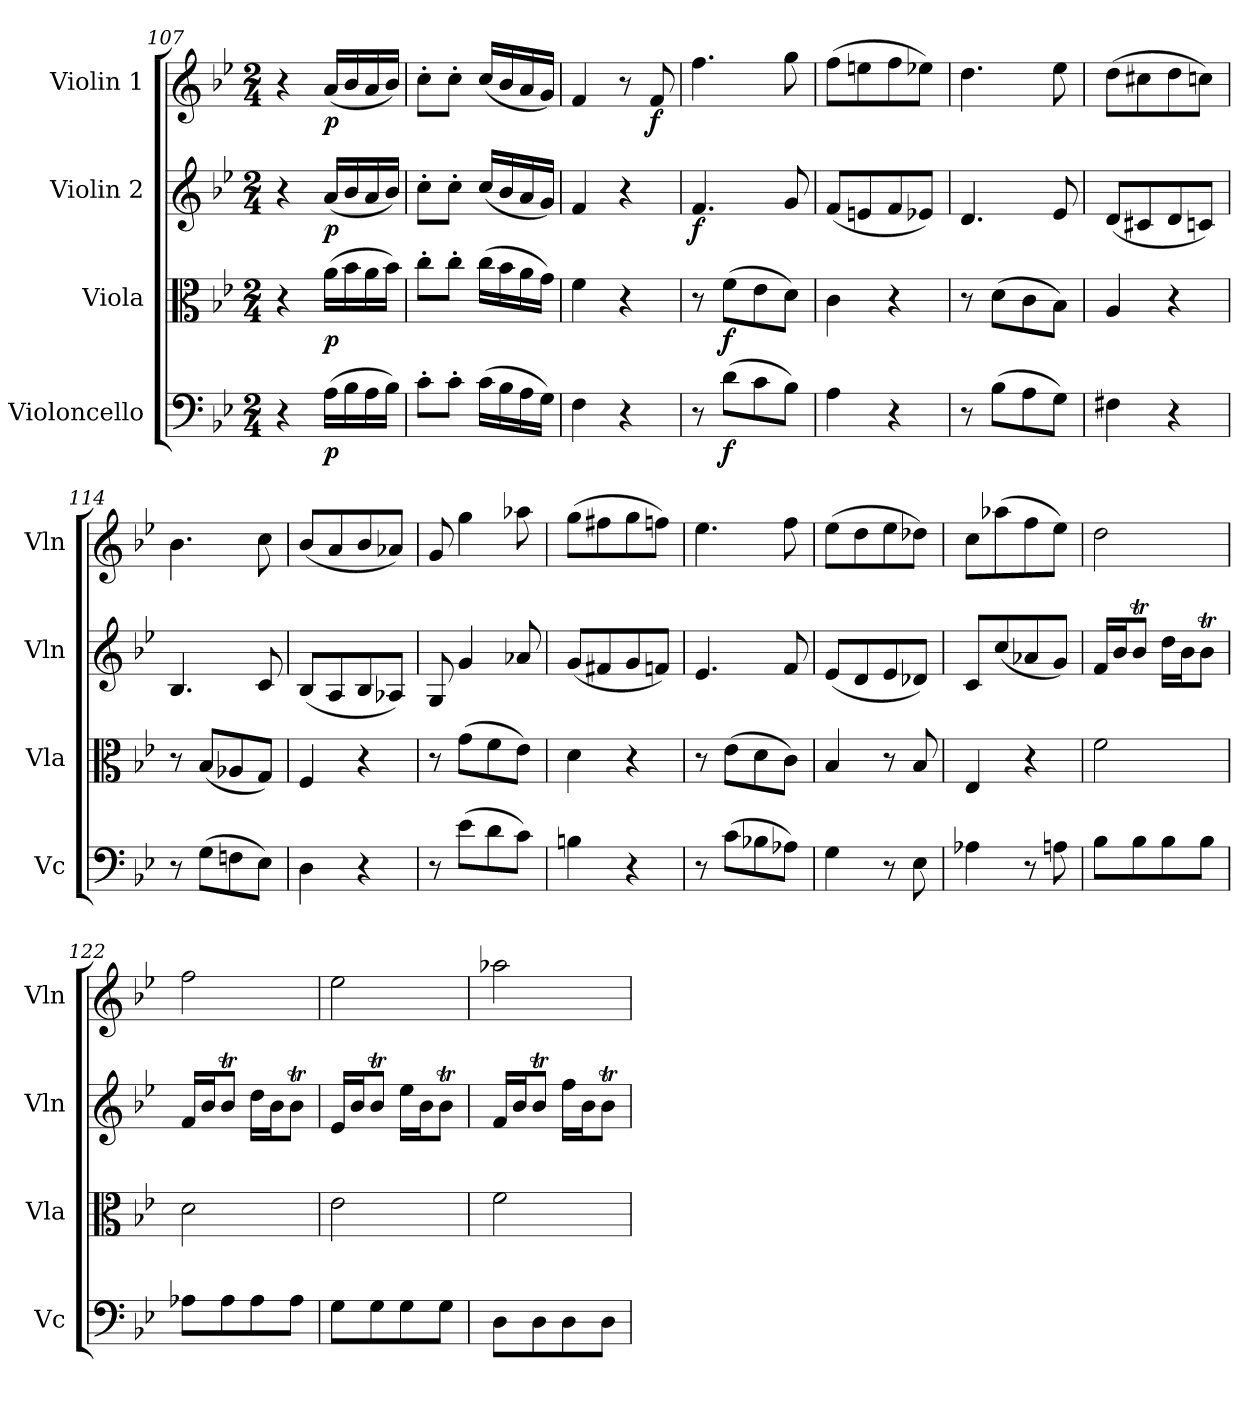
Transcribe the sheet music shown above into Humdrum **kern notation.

**kern	**dynam	**kern	**dynam	**kern	**dynam	**kern	**dynam
*part4	*part4	*part3	*part3	*part2	*part2	*part1	*part1
*staff4	*staff4	*staff3	*staff3	*staff2	*staff2	*staff1	*staff1
*I"Violoncello	*	*I"Viola	*	*I"Violin 2	*	*I"Violin 1	*
*I'Vc	*	*I'Vla	*	*I'Vln	*	*I'Vln	*
!!LO:LB:g=z
*clefF4	*	*clefC3	*	*clefG2	*	*clefG2	*
*k[b-e-]	*	*k[b-e-]	*	*k[b-e-]	*	*k[b-e-]	*
*M2/4	*	*M2/4	*	*M2/4	*	*M2/4	*
=107	=107	=107	=107	=107	=107	=107	=107
4r	.	4r	.	4r	.	4r	.
!	!LO:DY:b	!	!LO:DY:b	!	!LO:DY:b	!	!LO:DY:b
(16A\LL	p	(16a\LL	p	(16a/LL	p	(16a/LL	p
16B-\	.	16b-\	.	16b-/	.	16b-/	.
16A\	.	16a\	.	16a/	.	16a/	.
16B-\JJ)	.	16b-\JJ)	.	16b-/JJ)	.	16b-/JJ)	.
=108	=108	=108	=108	=108	=108	=108	=108
8c'\L	.	8cc'\L	.	8cc'\L	.	8cc'\L	.
8c'\J	.	8cc'\J	.	8cc'\J	.	8cc'\J	.
(16c\LL	.	(16cc\LL	.	(16cc/LL	.	(16cc/LL	.
16B-\	.	16b-\	.	16b-/	.	16b-/	.
16A\	.	16a\	.	16a/	.	16a/	.
16G\JJ)	.	16g\JJ)	.	16g/JJ)	.	16g/JJ)	.
=109	=109	=109	=109	=109	=109	=109	=109
4F\	.	4f\	.	4f/	.	4f/	.
4r	.	4r	.	4r	.	8r	.
!	!	!	!	!	!	!	!LO:DY:b
.	.	.	.	.	.	8f/	f
=110	=110	=110	=110	=110	=110	=110	=110
!	!	!	!	!	!LO:DY:b	!	!
8r	.	8r	.	4.f/	f	4.ff\	.
!	!LO:DY:b	!	!LO:DY:b	!	!	!	!
(8d\L	f	(8f\L	f	.	.	.	.
8c\	.	8e-\	.	.	.	.	.
8B-\J)	.	8d\J)	.	8g/	.	8gg\	.
=111	=111	=111	=111	=111	=111	=111	=111
4A\	.	4c\	.	(8f/L	.	(8ff\L	.
.	.	.	.	8en/	.	8een\	.
4r	.	4r	.	8f/	.	8ff\	.
.	.	.	.	8e-X/J)	.	8ee-X\J)	.
=112	=112	=112	=112	=112	=112	=112	=112
8r	.	8r	.	4.d/	.	4.dd\	.
(8B-\L	.	(8d\L	.	.	.	.	.
8A\	.	8c\	.	.	.	.	.
8G\J)	.	8B-\J)	.	8e-/	.	8ee-\	.
!!LO:LB:g=z
=113	=113	=113	=113	=113	=113	=113	=113
4F#X\	.	4A/	.	(8d/L	.	(8dd\L	.
.	.	.	.	8c#X/	.	8cc#X\	.
4r	.	4r	.	8d/	.	8dd\	.
.	.	.	.	8cn/J)	.	8ccn\J)	.
=114	=114	=114	=114	=114	=114	=114	=114
8r	.	8r	.	4.B-/	.	4.b-\	.
(8G\L	.	(8B-/L	.	.	.	.	.
8Fn\	.	8A-X/	.	.	.	.	.
8E-\J)	.	8G/J)	.	8c/	.	8cc\	.
=115	=115	=115	=115	=115	=115	=115	=115
4D\	.	4F/	.	(8B-/L	.	(8b-/L	.
.	.	.	.	8A/	.	8a/	.
4r	.	4r	.	8B-/	.	8b-/	.
.	.	.	.	8A-X/J)	.	8a-X/J)	.
=116	=116	=116	=116	=116	=116	=116	=116
8r	.	8r	.	8G/	.	8g/	.
(8e-\L	.	(8g\L	.	4g/	.	4gg\	.
8d\	.	8f\	.	.	.	.	.
8c\J)	.	8e-\J)	.	8a-X/	.	8aa-X\	.
=117	=117	=117	=117	=117	=117	=117	=117
4Bn\	.	4d\	.	(8g/L	.	(8gg\L	.
.	.	.	.	8f#X/	.	8ff#X\	.
4r	.	4r	.	8g/	.	8gg\	.
.	.	.	.	8fn/J)	.	8ffn\J)	.
=118	=118	=118	=118	=118	=118	=118	=118
8r	.	8r	.	4.e-/	.	4.ee-\	.
(8c\L	.	(8e-\L	.	.	.	.	.
8B-X\	.	8d\	.	.	.	.	.
8A-X\J)	.	8c\J)	.	8f/	.	8ff\	.
!!LO:LB:g=z
=119	=119	=119	=119	=119	=119	=119	=119
4G\	.	4B-/	.	(8e-/L	.	(8ee-\L	.
.	.	.	.	8d/	.	8dd\	.
8r	.	8r	.	8e-/	.	8ee-\	.
8E-\	.	8B-/	.	8d-X/J)	.	8dd-X\J)	.
=120	=120	=120	=120	=120	=120	=120	=120
4A-X\	.	4E-/	.	8c/L	.	8cc\L	.
.	.	.	.	(8cc/	.	(8aa-X\	.
8r	.	4r	.	8a-X/	.	8ff\	.
8An\	.	.	.	8g/J)	.	8ee-\J)	.
=121	=121	=121	=121	=121	=121	=121	=121
8B-\L	.	2f\	.	16f/LL	.	2dd\	.
.	.	.	.	16b-/J	.	.	.
8B-\	.	.	.	8b-T/J	.	.	.
8B-\	.	.	.	16dd\LL	.	.	.
.	.	.	.	16b-\J	.	.	.
8B-\J	.	.	.	8b-T\J	.	.	.
=122	=122	=122	=122	=122	=122	=122	=122
8A-X\L	.	2d\	.	16f/LL	.	2ff\	.
.	.	.	.	16b-/J	.	.	.
8A-\	.	.	.	8b-T/J	.	.	.
8A-\	.	.	.	16dd\LL	.	.	.
.	.	.	.	16b-\J	.	.	.
8A-\J	.	.	.	8b-T\J	.	.	.
=123	=123	=123	=123	=123	=123	=123	=123
8G\L	.	2e-\	.	16e-/LL	.	2ee-\	.
.	.	.	.	16b-/J	.	.	.
8G\	.	.	.	8b-T/J	.	.	.
8G\	.	.	.	16ee-\LL	.	.	.
.	.	.	.	16b-\J	.	.	.
8G\J	.	.	.	8b-T\J	.	.	.
!!LO:LB:g=z
=124	=124	=124	=124	=124	=124	=124	=124
8D\L	.	2f\	.	16f/LL	.	2aa-X\	.
.	.	.	.	16b-/J	.	.	.
8D\	.	.	.	8b-T/J	.	.	.
8D\	.	.	.	16ff\LL	.	.	.
.	.	.	.	16b-\J	.	.	.
8D\J	.	.	.	8b-T\J	.	.	.
=	=	=	=	=	=	=	=
*-	*-	*-	*-	*-	*-	*-	*-
